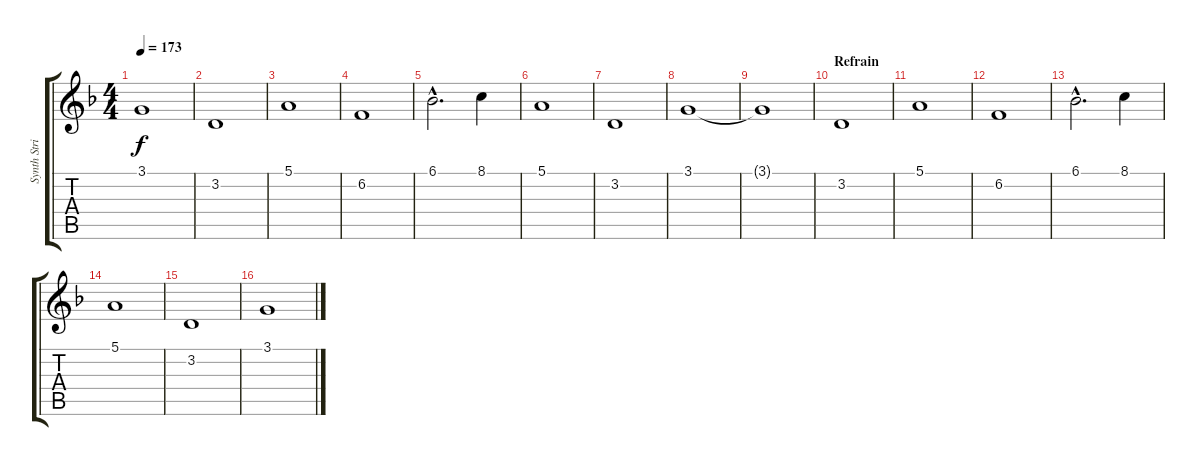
\track ("Synth Strings" "Synth Stri") {instrument stringensemble1}
\staff {score tabs}
\tuning (E4 B3 G3 D3 A2 E2) {hide}
\ts (4 4)
\tempo 173
\clef g2
\ks dminor
3.1{t}.1{dy f} |
3.2.1 |
5.1.1 |
6.2.1 |
6.1{hac}.2{d} 8.1.4 |
5.1.1 |
3.2.1 |
3.1.1 |
3.1{t}.1 |
\section ("" "Refrain")
3.2.1{volume 11} |
5.1.1 |
6.2.1 |
6.1{hac}.2{d} 8.1.4 |
5.1.1 |
3.2.1 |
3.1.1
